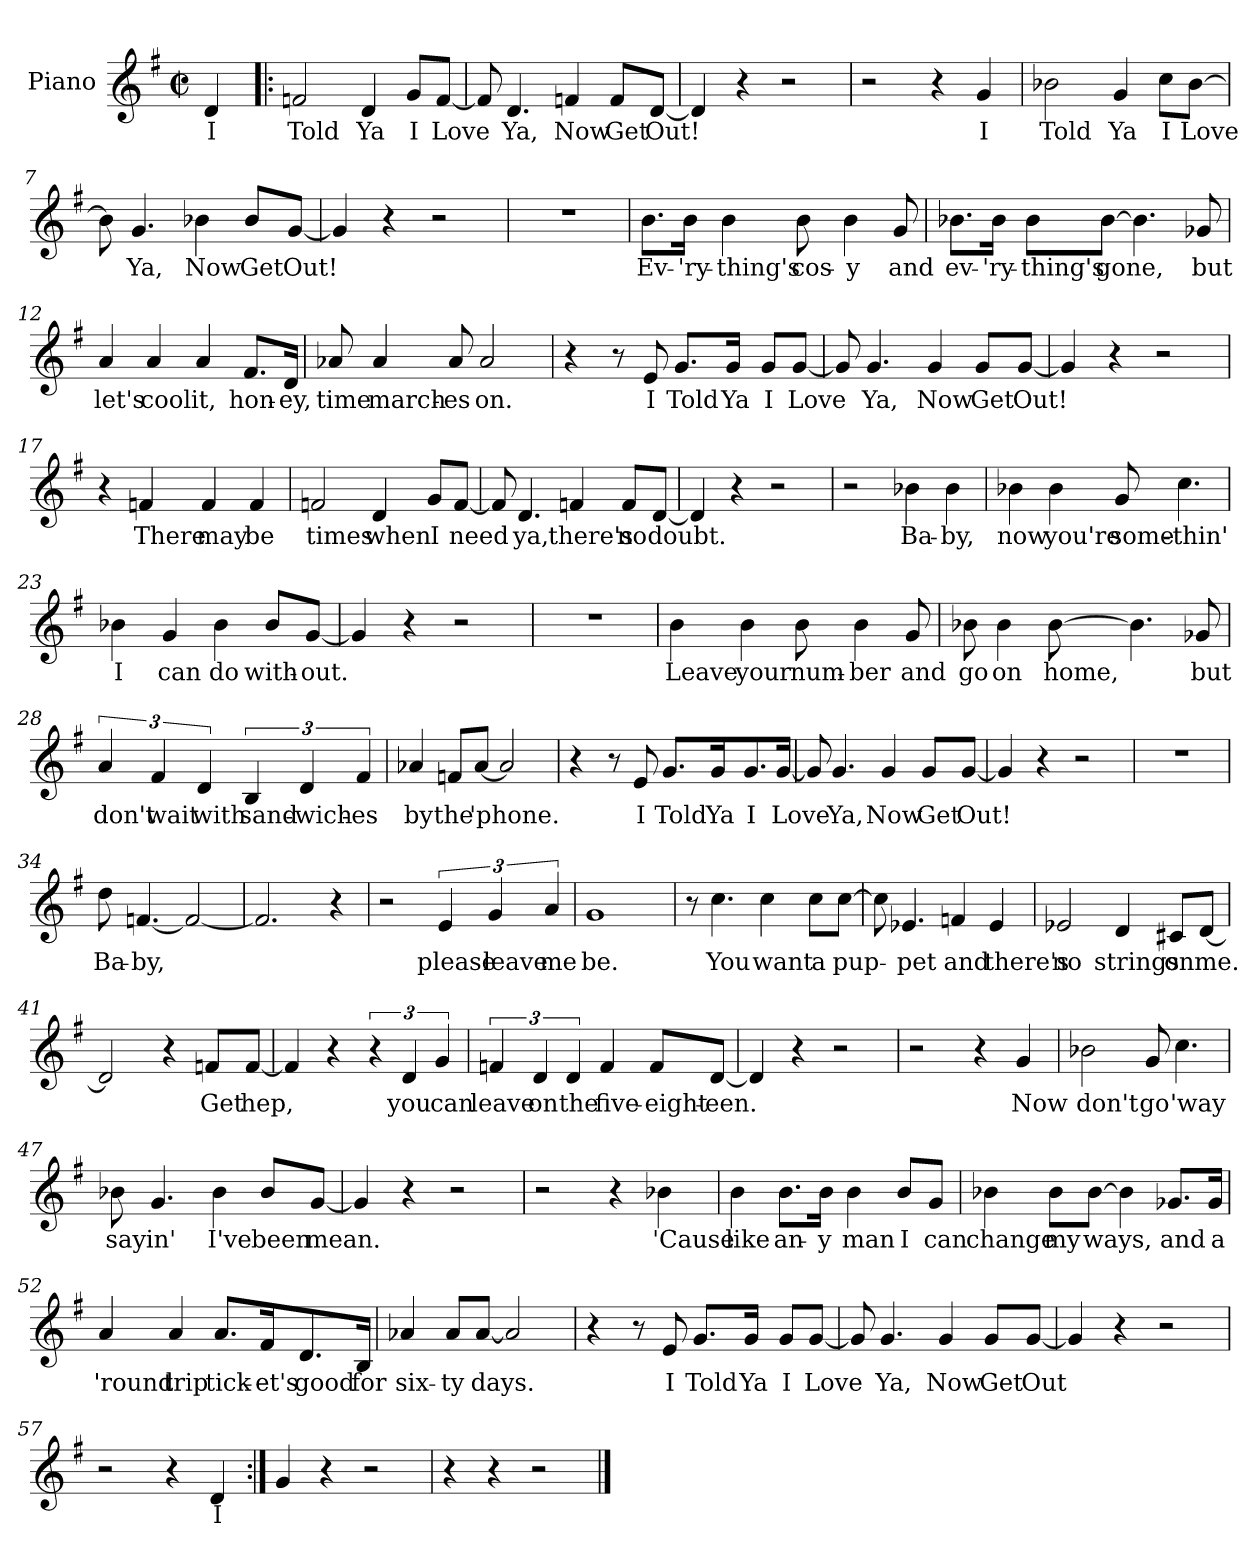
**kern	**text
*part1	*part1
*staff1	*staff1
*I"Piano	*
*I'Pno	*
*clefG2	*
*k[f#]	*
*G:	*
*M2/2	*
*met(c|)	*
=1	=1
4d/	I
=2!|:	=2!|:
2fn/	Told
4d/	Ya
8g/L	I
[8f/J	Love
=3	=3
8f/]	.
4.d/	Ya,
4f/	Now
8f/L	Get
[8d/J	Out!
=4	=4
4d/]	.
4r	.
2r	.
!!LO:LB:g=z
=5	=5
2r	.
4r	.
4g/	I
=6	=6
2b-X\	Told
4g/	Ya
8cc\L	I
[8b-\J	Love
=7	=7
8b-\]	.
4.g/	Ya,
4b-\	Now
8b-/L	Get
[8g/J	Out!
=8	=8
4g/]	.
4r	.
2r	.
=9	=9
1r	.
!!LO:LB:g=z
=10	=10
8.b\L	Ev-
16b\J	-'ry-
4b\	-thing's
8b\	cos-
4b\	-y
8g/	and
=11	=11
8.b-X\L	ev-
16b-\J	-'ry-
8b-\L	-thing's
[8b-\J	gone,
4.b-\]	.
8g-X/	but
=12	=12
4a/	let's
4a/	cool
4a/	it,
8.f#/L	hon-
16d/J	-ey,
=13	=13
8a-X/	time
4a-/	march-
8a-/	-es
2a-/	on.
!!LO:LB:g=z
=14	=14
4r	.
8r	.
8e/	I
8.g/L	Told
16g/J	Ya
8g/L	I
[8g/J	Love
=15	=15
8g/]	.
4.g/	Ya,
4g/	Now
8g/L	Get
[8g/J	Out!
=16	=16
4g/]	.
4r	.
2r	.
=17	=17
4r	.
4fn/	There
4f/	may
4f/	be
!!LO:LB:g=z
=18	=18
2fn/	times
4d/	when
8g/L	I
[8f/J	need
=19	=19
8f/]	.
4.d/	ya,
4f/	there's
8f/L	no
[8d/J	doubt.
=20	=20
4d/]	.
4r	.
2r	.
=21	=21
2r	.
4b-X\	Ba-
4b-\	-by,
!!LO:LB:g=z
=22	=22
4b-X\	now
4b-\	you're
8g/	some-
4.cc\	-thin'
=23	=23
4b-X\	I
4g/	can
4b-\	do
8b-/L	with-
[8g/J	-out.
=24	=24
4g/]	.
4r	.
2r	.
=25	=25
1r	.
=26	=26
4b\	Leave
4b\	your
8b\	num-
4b\	-ber
8g/	and
!!LO:LB:g=z
=27	=27
8b-X\	go
4b-\	on
[8b-\	home,
4.b-\]	.
8g-X/	but
=28	=28
6a/	don't
6f#/	wait
6d/	with
6B/	sand-
6d/	-wich-
6f#/	-es
=29	=29
4a-X/	by
8fn/L	the
[8a-/J	'phone.
2a-/]	.
=30	=30
4r	.
8r	.
8e/	I
8.g/L	Told
16g/	Ya
8.g/	I
[16g/J	Love
!!LO:LB:g=z
=31	=31
8g/]	.
4.g/	Ya,
4g/	Now
8g/L	Get
[8g/J	Out!
=32	=32
4g/]	.
4r	.
2r	.
=33	=33
1r	.
=34	=34
8dd\	Ba-
[4.fn/	-by,
2f/_	.
=35	=35
2.f/]	.
4r	.
!!LO:LB:g=z
=36	=36
2r	.
6e/	please
6g/	leave
6a/	me
=37	=37
1g	be.
=38	=38
8r	.
4.cc\	You
4cc\	want
8cc\L	a
[8cc\J	pup-
=39	=39
8cc\]	.
4.e-X/	-pet
4fn/	and
4e-/	there's
=40	=40
2e-X/	no
4d/	strings
8c#X/L	on
[8d/J	me.
!!LO:LB:g=z
=41	=41
2d/]	.
4r	.
8fn/L	Get
[8f/J	hep,
=42	=42
4f/]	.
4r	.
6r	.
6d/	you
6g/	can
=43	=43
6fn/	leave
6d/	on
6d/	the
4f/	five-
8f/L	-eight-
[8d/J	-een.
=44	=44
4d/]	.
4r	.
2r	.
!!LO:LB:g=z
=45	=45
2r	.
4r	.
4g/	Now
=46	=46
2b-X\	don't
8g/	go
4.cc\	'way
=47	=47
8b-X\	say
4.g/	in'
4b-\	I've
8b-/L	been
[8g/J	mean.
=48	=48
4g/]	.
4r	.
2r	.
=49	=49
2r	.
4r	.
4b-X\	'Cause
!!LO:LB:g=z
=50	=50
4b\	like
8.b\L	an-
16b\J	-y
4b\	man
8b/L	I
8g/J	can
=51	=51
4b-X\	change
8b-\L	my
[8b-\J	ways,
4b-\]	.
8.g-X/L	and
16g-/J	a
=52	=52
4a/	'round
4a/	trip
8.a/L	tick-
16f#/	-et's
8.d/	good
16B/J	for
=53	=53
4a-X/	six-
8a-/L	-ty
[8a-/J	days.
2a-/]	.
!!LO:LB:g=z
=54	=54
4r	.
8r	.
8e/	I
8.g/L	Told
16g/J	Ya
8g/L	I
[8g/J	Love
=55	=55
8g/]	.
4.g/	Ya,
4g/	Now
8g/L	Get
[8g/J	Out
=56	=56
4g/]	.
4r	.
2r	.
=57	=57
2r	.
4r	.
4d/	I
=58:|!	=58:|!
4g/	.
4r	.
2r	.
=59	=59
4r	.
4r	.
2r	.
==	==
*-	*-
